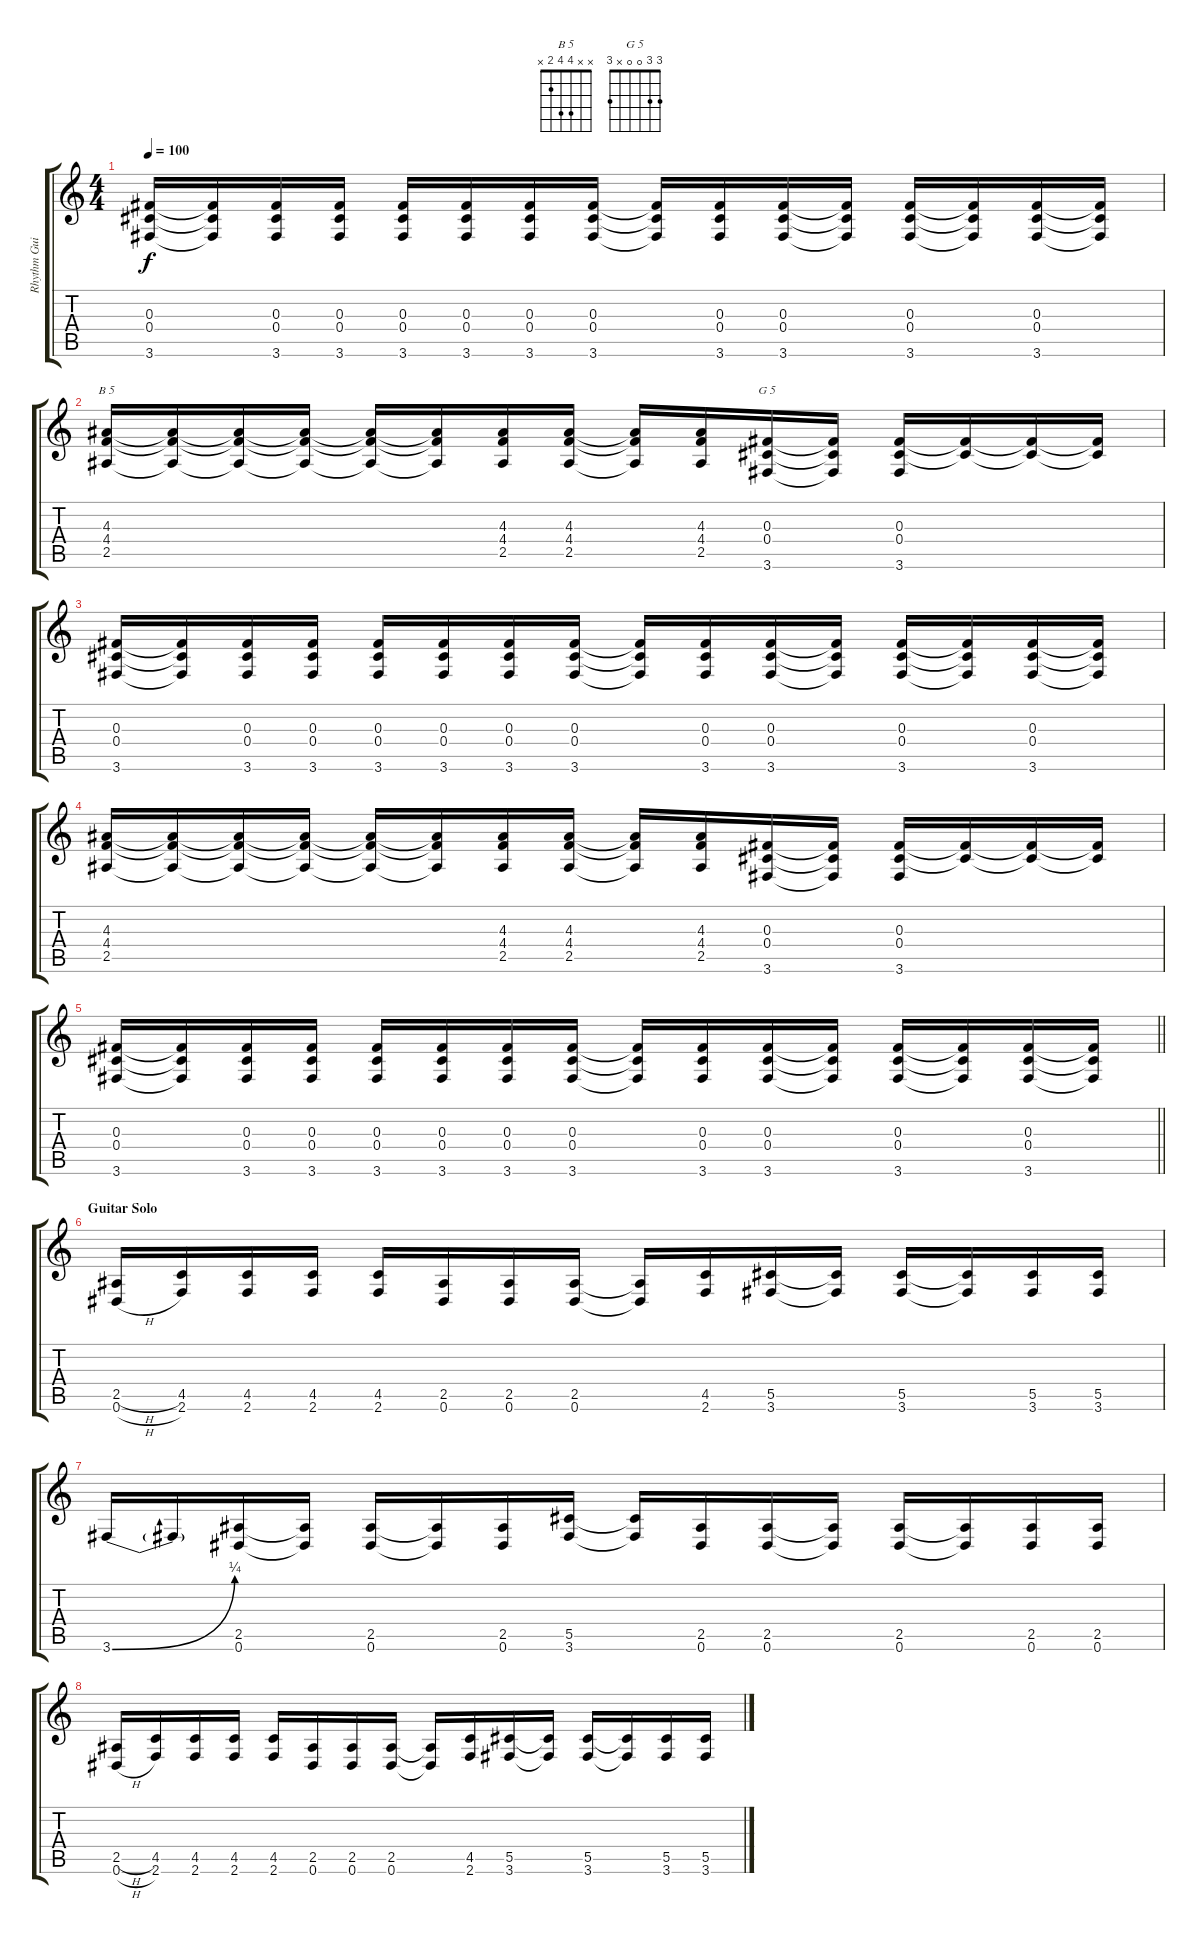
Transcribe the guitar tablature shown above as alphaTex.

\track ("Rhythm Guitar 2" "Rhythm Gui") {instrument distortionguitar}
\staff {score tabs}
\tuning (Eb4 Bb3 Gb3 Db3 Ab2 Eb2) {hide}
\chord ("B 5" x x 4 4 2 x)
\chord ("G 5" 3 3 0 0 x 3)
\ts (4 4)
\tempo 100
\clef g2
\ks c
(0.3 0.4 3.6).16{dy f} (0.3{t} 0.4{t} 3.6{t}).16 (0.3 0.4 3.6).16 (0.3 0.4 3.6).16 (0.3 0.4 3.6).16 (0.3 0.4 3.6).16 (0.3 0.4 3.6).16 (0.3 0.4 3.6).16 (0.3{t} 0.4{t} 3.6{t}).16 (0.3 0.4 3.6).16 (0.3 0.4 3.6).16 (0.3{t} 0.4{t} 3.6{t}).16 (0.3 0.4 3.6).16 (0.3{t} 0.4{t} 3.6{t}).16 (0.3 0.4 3.6).16 (0.3{t} 0.4{t} 3.6{t}).16 |
(4.3 4.4 2.5).16{ch "B 5"} (4.3{t} 4.4{t} 2.5{t}).16 (4.3{t} 4.4{t} 2.5{t}).16 (4.3{t} 4.4{t} 2.5{t}).16 (4.3{t} 4.4{t} 2.5{t}).16 (4.3{t} 4.4{t} 2.5{t}).16 (4.3 4.4 2.5).16 (4.3 4.4 2.5).16 (4.3{t} 4.4{t} 2.5{t}).16 (4.3 4.4 2.5).16 (0.3 0.4 3.6).16{ch "G 5"} (0.3{t} 0.4{t} 3.6{t}).16 (0.3 0.4 3.6).16 (0.3{t} 0.4{t}).16 (0.3{t} 0.4{t}).16 (0.3{t} 0.4{t}).16 |
(0.3 0.4 3.6).16 (0.3{t} 0.4{t} 3.6{t}).16 (0.3 0.4 3.6).16 (0.3 0.4 3.6).16 (0.3 0.4 3.6).16 (0.3 0.4 3.6).16 (0.3 0.4 3.6).16 (0.3 0.4 3.6).16 (0.3{t} 0.4{t} 3.6{t}).16 (0.3 0.4 3.6).16 (0.3 0.4 3.6).16 (0.3{t} 0.4{t} 3.6{t}).16 (0.3 0.4 3.6).16 (0.3{t} 0.4{t} 3.6{t}).16 (0.3 0.4 3.6).16 (0.3{t} 0.4{t} 3.6{t}).16 |
(4.3 4.4 2.5).16 (4.3{t} 4.4{t} 2.5{t}).16 (4.3{t} 4.4{t} 2.5{t}).16 (4.3{t} 4.4{t} 2.5{t}).16 (4.3{t} 4.4{t} 2.5{t}).16 (4.3{t} 4.4{t} 2.5{t}).16 (4.3 4.4 2.5).16 (4.3 4.4 2.5).16 (4.3{t} 4.4{t} 2.5{t}).16 (4.3 4.4 2.5).16 (0.3 0.4 3.6).16 (0.3{t} 0.4{t} 3.6{t}).16 (0.3 0.4 3.6).16 (0.3{t} 0.4{t}).16 (0.3{t} 0.4{t}).16 (0.3{t} 0.4{t}).16 |
\barLineRight lightlight
(0.3 0.4 3.6).16 (0.3{t} 0.4{t} 3.6{t}).16 (0.3 0.4 3.6).16 (0.3 0.4 3.6).16 (0.3 0.4 3.6).16 (0.3 0.4 3.6).16 (0.3 0.4 3.6).16 (0.3 0.4 3.6).16 (0.3{t} 0.4{t} 3.6{t}).16 (0.3 0.4 3.6).16 (0.3 0.4 3.6).16 (0.3{t} 0.4{t} 3.6{t}).16 (0.3 0.4 3.6).16 (0.3{t} 0.4{t} 3.6{t}).16 (0.3 0.4 3.6).16 (0.3{t} 0.4{t} 3.6{t}).16 |
\section ("" "Guitar Solo")
(2.5{h} 0.6{h}).16 (4.5 2.6).16 (4.5 2.6).16 (4.5 2.6).16 (4.5 2.6).16 (2.5 0.6).16 (2.5 0.6).16 (2.5 0.6).16 (2.5{t} 0.6{t}).16 (4.5 2.6).16 (5.5 3.6).16 (5.5{t} 3.6{t}).16 (5.5 3.6).16 (5.5{t} 3.6{t}).16 (5.5 3.6).16 (5.5 3.6).16 |
3.6{be (bend 0 0 60 1)}.16 3.6{t}.16 (2.5 0.6).16 (2.5{t} 0.6{t}).16 (2.5 0.6).16 (2.5{t} 0.6{t}).16 (2.5 0.6).16 (5.5 3.6).16 (5.5{t} 3.6{t}).16 (2.5 0.6).16 (2.5 0.6).16 (2.5{t} 0.6{t}).16 (2.5 0.6).16 (2.5{t} 0.6{t}).16 (2.5 0.6).16 (2.5 0.6).16 |
(2.5{h} 0.6{h}).16 (4.5 2.6).16 (4.5 2.6).16 (4.5 2.6).16 (4.5 2.6).16 (2.5 0.6).16 (2.5 0.6).16 (2.5 0.6).16 (2.5{t} 0.6{t}).16 (4.5 2.6).16 (5.5 3.6).16 (5.5{t} 3.6{t}).16 (5.5 3.6).16 (5.5{t} 3.6{t}).16 (5.5 3.6).16 (5.5 3.6).16
